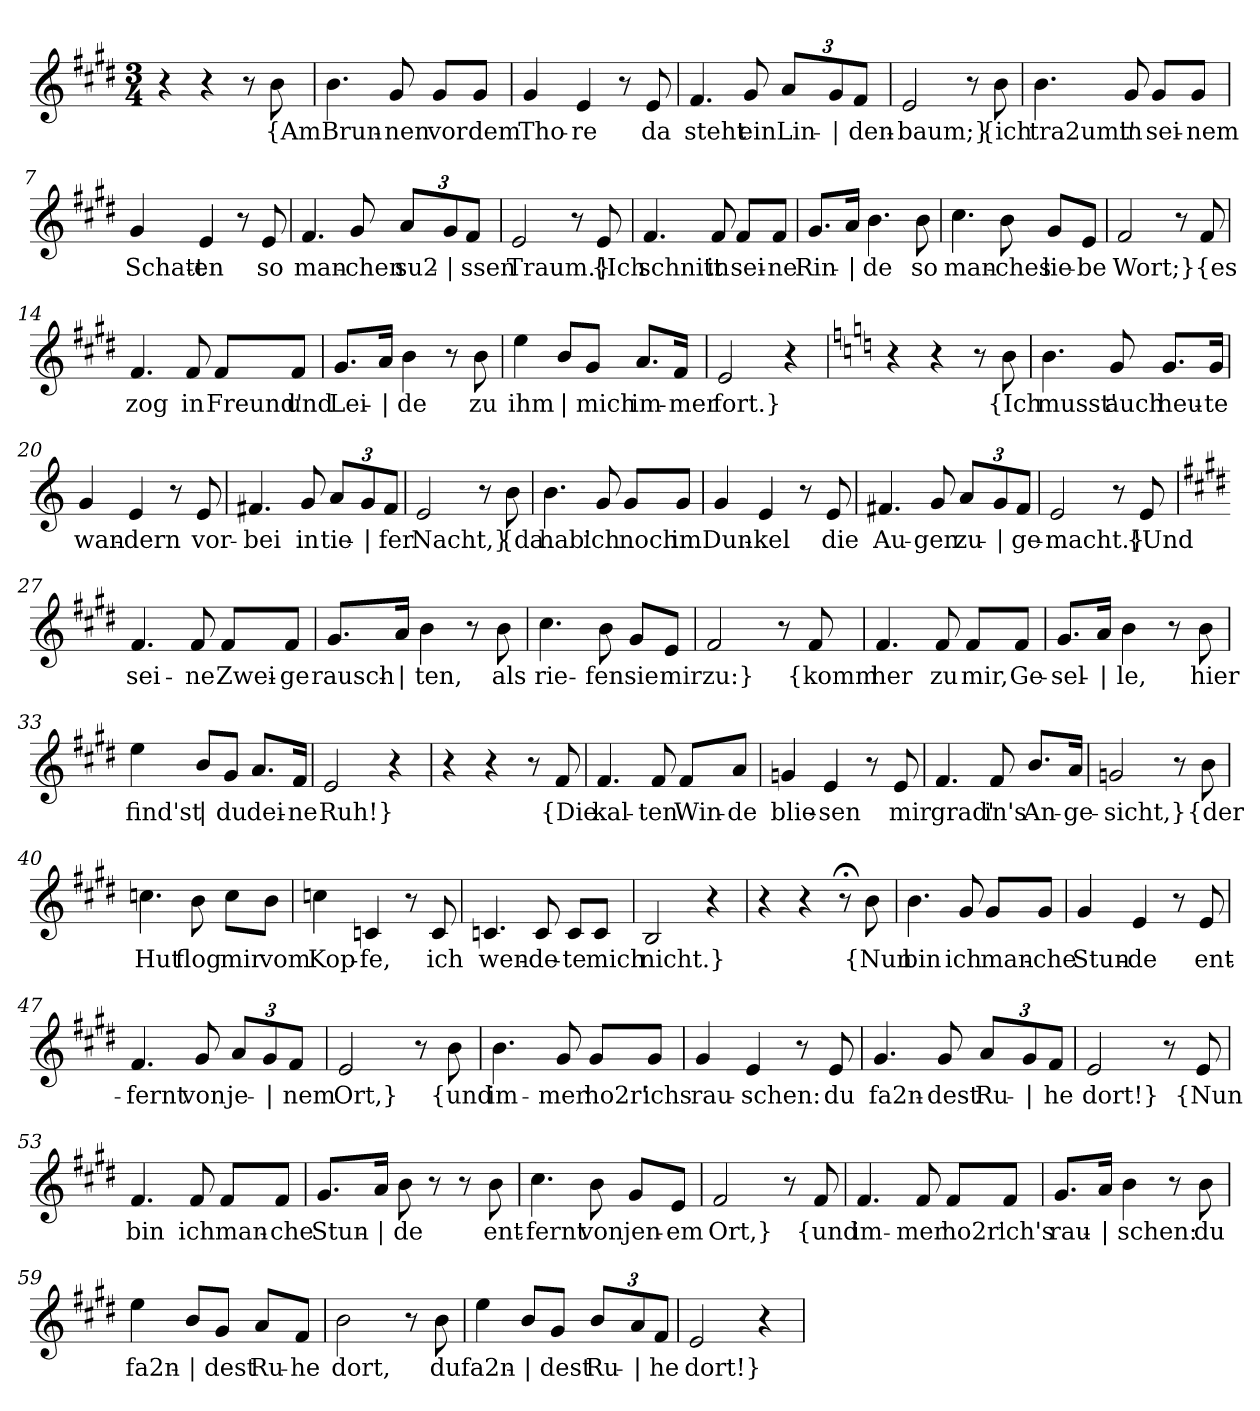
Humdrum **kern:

**kern	**text
*part1	*part1
*staff1	*staff1
*clefG2	*
*k[f#c#g#d#]	*
*M3/4	*
=1	=1
4r	.
4r	.
8r	.
!	!LO:LY:b
8b\	{Am
=2	=2
!	!LO:LY:b
4.b\	Brun-
!	!LO:LY:b
8g#/	-nen
!	!LO:LY:b
8g#/L	vor
!	!LO:LY:b
8g#/J	dem
=3	=3
!	!LO:LY:b
4g#/	Tho-
!	!LO:LY:b
4e/	-re
8r	.
!	!LO:LY:b
8e/	da
=4	=4
!	!LO:LY:b
4.f#/	steht
!	!LO:LY:b
8g#/	ein
*Xbrackettup	*
!	!LO:LY:b
12a/L	Lin-
!	!LO:LY:b
12g#/	|
!	!LO:LY:b
12f#/J	-den-
=5	=5
!	!LO:LY:b
2e/	-baum;}
8r	.
!	!LO:LY:b
8b\	{ich
!!LO:LB:g=z
=6	=6
!	!LO:LY:b
4.b\	tra2umt'
!	!LO:LY:b
8g#/	in
!	!LO:LY:b
8g#/L	sei-
!	!LO:LY:b
8g#/J	-nem
=7	=7
!	!LO:LY:b
4g#/	Schatt-
!	!LO:LY:b
4e/	-en
8r	.
!	!LO:LY:b
8e/	so
=8	=8
!	!LO:LY:b
4.f#/	man-
!	!LO:LY:b
8g#/	-chen
!	!LO:LY:b
12a/L	su2-
!	!LO:LY:b
12g#/	|
!	!LO:LY:b
12f#/J	-ssen
=9	=9
!	!LO:LY:b
2e/	Traum.}
8r	.
!	!LO:LY:b
8e/	{Ich
=10	=10
!	!LO:LY:b
4.f#/	schnitt
!	!LO:LY:b
8f#/	in
!	!LO:LY:b
8f#/L	sei-
!	!LO:LY:b
8f#/J	-ne
!!LO:LB:g=z
=11	=11
!	!LO:LY:b
8.g#/L	Rin-
!	!LO:LY:b
16a/Jk	|
!	!LO:LY:b
4.b\	-de
!	!LO:LY:b
8b\	so
=12	=12
!	!LO:LY:b
4.cc#\	man-
!	!LO:LY:b
8b\	-ches
!	!LO:LY:b
8g#/L	lie-
!	!LO:LY:b
8e/J	-be
=13	=13
!	!LO:LY:b
2f#/	Wort;}
8r	.
!	!LO:LY:b
8f#/	{es
=14	=14
!	!LO:LY:b
4.f#/	zog
!	!LO:LY:b
8f#/	in
!	!LO:LY:b
8f#/L	Freund'
!	!LO:LY:b
8f#/J	und
=15	=15
!	!LO:LY:b
8.g#/L	Lei-
!	!LO:LY:b
16a/Jk	|
!	!LO:LY:b
4b\	-de
8r	.
!	!LO:LY:b
8b\	zu
=16	=16
!	!LO:LY:b
4ee\	ihm
!	!LO:LY:b
8b/L	|
!	!LO:LY:b
8g#/J	mich
!	!LO:LY:b
8.a/L	im-
!	!LO:LY:b
16f#/Jk	-mer
!!LO:LB:g=z
=17	=17
!	!LO:LY:b
2e/	fort.}
4r	.
=18	=18
*k[]	*
4r	.
4r	.
8r	.
!	!LO:LY:b
8b\	{Ich
=19	=19
!	!LO:LY:b
4.b\	musst'
!	!LO:LY:b
8g/	auch
!	!LO:LY:b
8.g/L	heu-
!	!LO:LY:b
16g/Jk	-te
=20	=20
!	!LO:LY:b
4g/	wan-
!	!LO:LY:b
4e/	-dern
8r	.
!	!LO:LY:b
8e/	vor-
=21	=21
!	!LO:LY:b
4.f#X/	-bei
!	!LO:LY:b
8g/	in
!	!LO:LY:b
12a/L	tie-
!	!LO:LY:b
12g/	|
!	!LO:LY:b
12f#/J	-fer
=22	=22
!	!LO:LY:b
2e/	Nacht,}
8r	.
!	!LO:LY:b
8b\	{da
!!LO:LB:g=z
=23	=23
!	!LO:LY:b
4.b\	hab'
!	!LO:LY:b
8g/	ich
!	!LO:LY:b
8g/L	noch
!	!LO:LY:b
8g/J	im
=24	=24
!	!LO:LY:b
4g/	Dun-
!	!LO:LY:b
4e/	-kel
8r	.
!	!LO:LY:b
8e/	die
=25	=25
!	!LO:LY:b
4.f#X/	Au-
!	!LO:LY:b
8g/	-gen
!	!LO:LY:b
12a/L	zu-
!	!LO:LY:b
12g/	|
!	!LO:LY:b
12f#/J	-ge-
=26	=26
!	!LO:LY:b
2e/	-macht.}
8r	.
!	!LO:LY:b
8e/	{Und
=27	=27
*k[f#c#g#d#]	*
!	!LO:LY:b
4.f#/	sei-
!	!LO:LY:b
8f#/	-ne
!	!LO:LY:b
8f#/L	Zwei-
!	!LO:LY:b
8f#/J	-ge
!!LO:LB:g=z
=28	=28
!	!LO:LY:b
8.g#/L	rausch-
!	!LO:LY:b
16a/Jk	|
!	!LO:LY:b
4b\	-ten,
8r	.
!	!LO:LY:b
8b\	als
=29	=29
!	!LO:LY:b
4.cc#\	rie-
!	!LO:LY:b
8b\	-fen
!	!LO:LY:b
8g#/L	sie
!	!LO:LY:b
8e/J	mir
=30	=30
!	!LO:LY:b
2f#/	zu:}
8r	.
!	!LO:LY:b
8f#/	{komm
=31	=31
!	!LO:LY:b
4.f#/	her
!	!LO:LY:b
8f#/	zu
!	!LO:LY:b
8f#/L	mir,
!	!LO:LY:b
8f#/J	Ge-
=32	=32
!	!LO:LY:b
8.g#/L	-sel-
!	!LO:LY:b
16a/Jk	|
!	!LO:LY:b
4b\	-le,
8r	.
!	!LO:LY:b
8b\	hier
=33	=33
!	!LO:LY:b
4ee\	find'st
!	!LO:LY:b
8b/L	|
!	!LO:LY:b
8g#/J	du
!	!LO:LY:b
8.a/L	dei-
!	!LO:LY:b
16f#/Jk	-ne
!!LO:LB:g=z
=34	=34
!	!LO:LY:b
2e/	Ruh!}
4r	.
=35	=35
4r	.
4r	.
8r	.
!	!LO:LY:b
8f#/	{Die
=36	=36
!	!LO:LY:b
4.f#/	kal-
!	!LO:LY:b
8f#/	-ten
!	!LO:LY:b
8f#/L	Win-
!	!LO:LY:b
8a/J	-de
=37	=37
!	!LO:LY:b
4gn/	blie-
!	!LO:LY:b
4e/	-sen
8r	.
!	!LO:LY:b
8e/	mir
=38	=38
!	!LO:LY:b
4.f#/	grad'
!	!LO:LY:b
8f#/	in's
!	!LO:LY:b
8.b/L	An-
!	!LO:LY:b
16a/Jk	-ge-
=39	=39
!	!LO:LY:b
2gn/	-sicht,}
8r	.
!	!LO:LY:b
8b\	{der
!!LO:LB:g=z
=40	=40
!	!LO:LY:b
4.ccn\	Hut
!	!LO:LY:b
8b\	flog
!	!LO:LY:b
8cc\L	mir
!	!LO:LY:b
8b\J	vom
=41	=41
!	!LO:LY:b
4ccn\	Kop-
!	!LO:LY:b
4cn/	-fe,
8r	.
!	!LO:LY:b
8c/	ich
=42	=42
!	!LO:LY:b
4.cn/	wen-
!	!LO:LY:b
8c/	-de-
!	!LO:LY:b
8c/L	-te
!	!LO:LY:b
8c/J	mich
=43	=43
!	!LO:LY:b
2B/	nicht.}
4r	.
=44	=44
4r	.
4r	.
8r;<	.
!	!LO:LY:b
8b\	{Nun
=45	=45
!	!LO:LY:b
4.b\	bin
!	!LO:LY:b
8g#/	ich
!	!LO:LY:b
8g#/L	man-
!	!LO:LY:b
8g#/J	-che
!!LO:LB:g=z
=46	=46
!	!LO:LY:b
4g#/	Stun-
!	!LO:LY:b
4e/	-de
8r	.
!	!LO:LY:b
8e/	ent-
=47	=47
!	!LO:LY:b
4.f#/	-fernt
!	!LO:LY:b
8g#/	von
!	!LO:LY:b
12a/L	je-
!	!LO:LY:b
12g#/	|
!	!LO:LY:b
12f#/J	-nem
=48	=48
!	!LO:LY:b
2e/	Ort,}
8r	.
!	!LO:LY:b
8b\	{und
=49	=49
!	!LO:LY:b
4.b\	im-
!	!LO:LY:b
8g#/	-mer
!	!LO:LY:b
8g#/L	ho2r'
!	!LO:LY:b
8g#/J	ichs
=50	=50
!	!LO:LY:b
4g#/	rau-
!	!LO:LY:b
4e/	-schen:
8r	.
!	!LO:LY:b
8e/	du
!!LO:LB:g=z
=51	=51
!	!LO:LY:b
4.g#/	fa2n-
!	!LO:LY:b
8g#/	-dest
!	!LO:LY:b
12a/L	Ru-
!	!LO:LY:b
12g#/	|
!	!LO:LY:b
12f#/J	-he
=52	=52
!	!LO:LY:b
2e/	dort!}
8r	.
!	!LO:LY:b
8e/	{Nun
=53	=53
!	!LO:LY:b
4.f#/	bin
!	!LO:LY:b
8f#/	ich
!	!LO:LY:b
8f#/L	man-
!	!LO:LY:b
8f#/J	-che
=54	=54
!	!LO:LY:b
8.g#/L	Stun-
!	!LO:LY:b
16a/Jk	|
!	!LO:LY:b
8b\	-de
8r	.
8r	.
!	!LO:LY:b
8b\	ent-
=55	=55
!	!LO:LY:b
4.cc#\	-fernt
!	!LO:LY:b
8b\	von
!	!LO:LY:b
8g#/L	jen-
!	!LO:LY:b
8e/J	-em
!!LO:PB:g=z
=56	=56
!	!LO:LY:b
2f#/	Ort,}
8r	.
!	!LO:LY:b
8f#/	{und
=57	=57
!	!LO:LY:b
4.f#/	im-
!	!LO:LY:b
8f#/	-mer
!	!LO:LY:b
8f#/L	ho2r'
!	!LO:LY:b
8f#/J	ich's
=58	=58
!	!LO:LY:b
8.g#/L	rau-
!	!LO:LY:b
16a/Jk	|
!	!LO:LY:b
4b\	-schen:
8r	.
!	!LO:LY:b
8b\	du
=59	=59
!	!LO:LY:b
4ee\	fa2n-
!	!LO:LY:b
8b/L	|
!	!LO:LY:b
8g#/J	-dest
!	!LO:LY:b
8a/L	Ru-
!	!LO:LY:b
8f#/J	-he
=60	=60
!	!LO:LY:b
2b\	dort,
8r	.
!	!LO:LY:b
8b\	du
=61	=61
!	!LO:LY:b
4ee\	fa2n-
!	!LO:LY:b
8b/L	|
!	!LO:LY:b
8g#/J	-dest
!	!LO:LY:b
12b/L	Ru-
!	!LO:LY:b
12a/	|
!	!LO:LY:b
12f#/J	-he
!!LO:LB:g=z
=62	=62
!	!LO:LY:b
2e/	dort!}
4r	.
=	=
*-	*-
